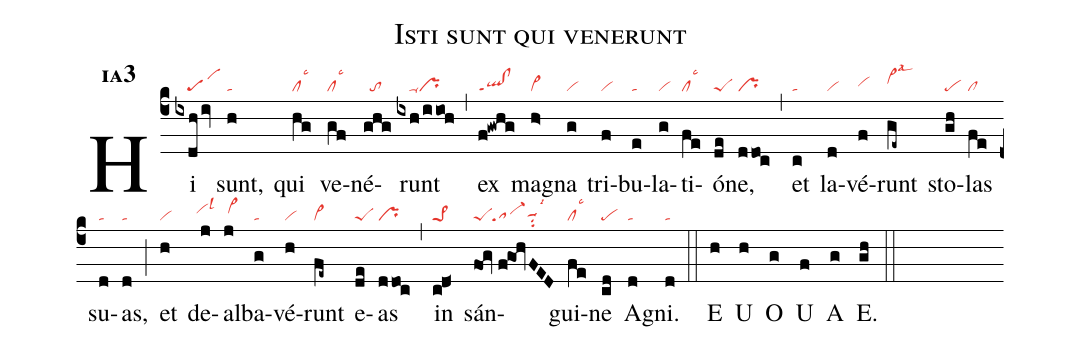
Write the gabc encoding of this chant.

name:Isti sunt qui venerunt;
office-part:an;
mode:1a3;
nabc-lines:1;
%%
initial-style: 0;
name: Hi sunt qui venerunt;
mode: 1;
office-part: Responsorium;
annotation: Resp.;
annotation: i a 2;
nabc-lines: 1;
%%
(c4) Hi(ixdh/iv|////scG1) sunt,(h|ta) qui(hg|cllsc3) ve(gf|cllsc3)né(ghg|//to)runt(ixh/iioh|////ta-pr) (,) ex(f!gwhg|ql!clppt1) ma(h>|vi>)gna(g|vi) tri(f|vi)bu(e|ta)la(g|vi)ti(fe|cllsc3)ó(de|peS)ne,(ddoc|pr) (,) et(c|ta) la(d|vi)vé(f|vihh)runt(ge~|vi>hilsal3) sto(gh|pe)las(fe|cl) su(d|ta)as,(d|ta) (;) et(h|vi) de(j|`vihilsl3)al(j|/vi>hi)ba(g|ta)vé(h|vi)runt(fe~|vi>) e(de|peS)as(ddoc|pr) (,) in(cd<|pe>1) sán(fog//f!gohFED|peSsa-suu1su2lsi3)gui(fe|cllsc3)ne(cd|pe) A(d|ta)gni.(d|ta) (::)
<eu> E(h) U(h) O(g) U(f) A(g) E.(gh) </eu> (::)
